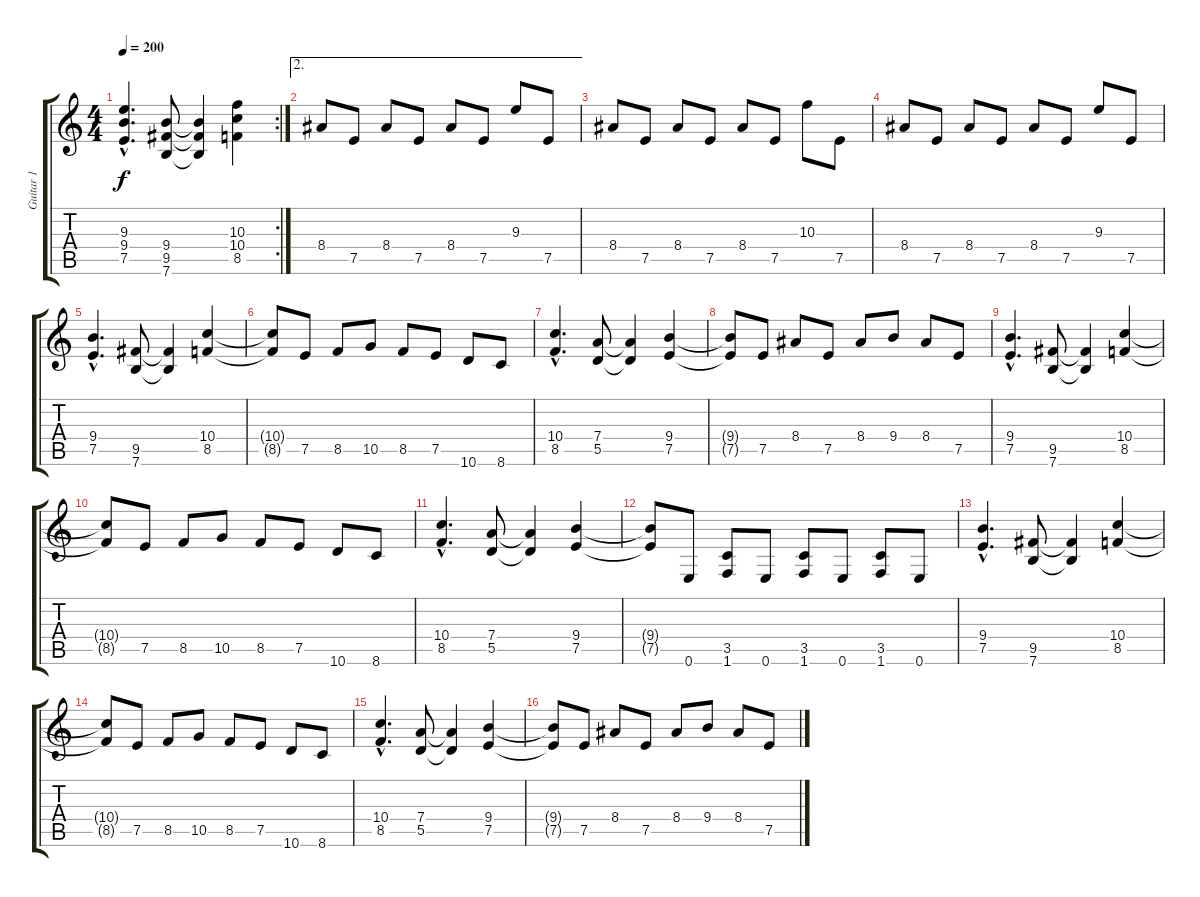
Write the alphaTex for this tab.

\track ("Guitar 1" "Guitar 1") {instrument distortionguitar}
\staff {score tabs}
\tuning (E4 B3 G3 D3 A2 E2) {hide}
\rc 2
\ts (4 4)
\tempo 200
\clef g2
\ks c
(9.3{hac} 9.4{hac} 7.5{hac}).4{d dy f} (9.4 9.5 7.6).8 (9.4{t} 9.5{t} 7.6{t}).4 (10.3 10.4 8.5).4 |
\ae 2
8.4.8 7.5.8 8.4.8 7.5.8 8.4.8 7.5.8 9.3.8 7.5.8 |
8.4.8 7.5.8 8.4.8 7.5.8 8.4.8 7.5.8 10.3.8 7.5.8 |
8.4.8 7.5.8 8.4.8 7.5.8 8.4.8 7.5.8 9.3.8 7.5.8 |
(9.4{hac} 7.5{hac}).4{d} (9.5 7.6).8 (9.5{t} 7.6{t}).4 (10.4 8.5).4 |
(10.4{t} 8.5{t}).8 7.5.8 8.5.8 10.5.8 8.5.8 7.5.8 10.6.8 8.6.8 |
(10.4{hac} 8.5{hac}).4{d} (7.4 5.5).8 (7.4{t} 5.5{t}).4 (9.4 7.5).4 |
(9.4{t} 7.5{t}).8 7.5.8 8.4.8 7.5.8 8.4.8 9.4.8 8.4.8 7.5.8 |
(9.4{hac} 7.5{hac}).4{d} (9.5 7.6).8 (9.5{t} 7.6{t}).4 (10.4 8.5).4 |
(10.4{t} 8.5{t}).8 7.5.8 8.5.8 10.5.8 8.5.8 7.5.8 10.6.8 8.6.8 |
(10.4{hac} 8.5{hac}).4{d} (7.4 5.5).8 (7.4{t} 5.5{t}).4 (9.4 7.5).4 |
(9.4{t} 7.5{t}).8 0.6.8 (3.5 1.6).8 0.6.8 (3.5 1.6).8 0.6.8 (3.5 1.6).8 0.6.8 |
(9.4{hac} 7.5{hac}).4{d} (9.5 7.6).8 (9.5{t} 7.6{t}).4 (10.4 8.5).4 |
(10.4{t} 8.5{t}).8 7.5.8 8.5.8 10.5.8 8.5.8 7.5.8 10.6.8 8.6.8 |
(10.4{hac} 8.5{hac}).4{d} (7.4 5.5).8 (7.4{t} 5.5{t}).4 (9.4 7.5).4 |
(9.4{t} 7.5{t}).8 7.5.8 8.4.8 7.5.8 8.4.8 9.4.8 8.4.8 7.5.8
